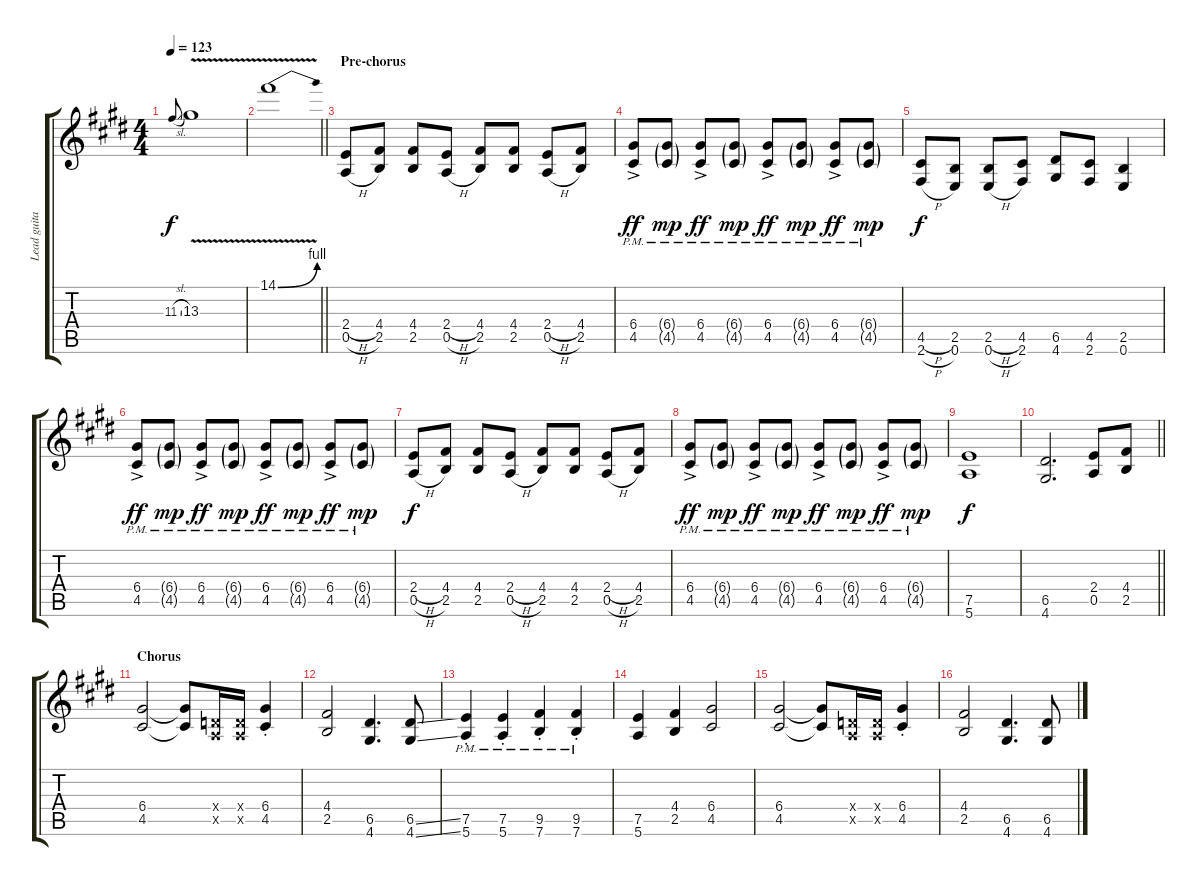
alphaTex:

\track ("Lead guitar" "Lead guita") {instrument overdrivenguitar}
\staff {score tabs}
\tuning (E4 B3 G3 D3 A2 E2) {hide}
\ts (4 4)
\tempo 123
\clef g2
\ks c#minor
11.3{sl}.8{gr onbeat dy f} 13.3{v}.1 |
\barLineRight lightlight
14.1{be (bend 0 0 60 4) v}.1 |
\section ("" "Pre-chorus")
(2.4{h} 0.5{h}).8 (4.4 2.5).8 (4.4 2.5).8 (2.4{h} 0.5{h}).8 (4.4 2.5).8 (4.4 2.5).8 (2.4{h} 0.5{h}).8 (4.4 2.5).8 |
(6.4{ac pm} 4.5{ac pm}).8{dy ff} (6.4{g pm} 4.5{g pm}).8{dy mp} (6.4{ac pm} 4.5{ac pm}).8{dy ff} (6.4{g pm} 4.5{g pm}).8{dy mp} (6.4{ac pm} 4.5{ac pm}).8{dy ff} (6.4{g pm} 4.5{g pm}).8{dy mp} (6.4{ac pm} 4.5{ac pm}).8{dy ff} (6.4{g pm} 4.5{g pm}).8{dy mp} |
(4.5{h} 2.6{h}).8{dy f} (2.5 0.6).8 (2.5{h} 0.6{h}).8 (4.5 2.6).8 (6.5 4.6).8 (4.5 2.6).8 (2.5 0.6).4 |
(6.4{ac pm} 4.5{ac pm}).8{dy ff} (6.4{g pm} 4.5{g pm}).8{dy mp} (6.4{ac pm} 4.5{ac pm}).8{dy ff} (6.4{g pm} 4.5{g pm}).8{dy mp} (6.4{ac pm} 4.5{ac pm}).8{dy ff} (6.4{g pm} 4.5{g pm}).8{dy mp} (6.4{ac pm} 4.5{ac pm}).8{dy ff} (6.4{g pm} 4.5{g pm}).8{dy mp} |
(2.4{h} 0.5{h}).8{dy f} (4.4 2.5).8 (4.4 2.5).8 (2.4{h} 0.5{h}).8 (4.4 2.5).8 (4.4 2.5).8 (2.4{h} 0.5{h}).8 (4.4 2.5).8 |
(6.4{ac pm} 4.5{ac pm}).8{dy ff} (6.4{g pm} 4.5{g pm}).8{dy mp} (6.4{ac pm} 4.5{ac pm}).8{dy ff} (6.4{g pm} 4.5{g pm}).8{dy mp} (6.4{ac pm} 4.5{ac pm}).8{dy ff} (6.4{g pm} 4.5{g pm}).8{dy mp} (6.4{ac pm} 4.5{ac pm}).8{dy ff} (6.4{g pm} 4.5{g pm}).8{dy mp} |
(7.5 5.6).1{dy f} |
\barLineRight lightlight
(6.5 4.6).2{d} (2.4 0.5).8 (4.4 2.5).8 |
\section ("" "Chorus")
(6.4 4.5).2 (6.4{t} 4.5{t}).8 (0.4{x} 0.5{x}).16 (0.4{x} 0.5{x}).16 (6.4{st} 4.5{st}).4 |
(4.4 2.5).2 (6.5 4.6).4{d} (6.5{ss} 4.6{ss}).8 |
(7.5{pm st} 5.6{pm st}).4 (7.5{pm st} 5.6{pm st}).4 (9.5{pm st} 7.6{pm st}).4 (9.5{pm st} 7.6{pm st}).4 |
(7.5 5.6).4 (4.4 2.5).4 (6.4 4.5).2 |
(6.4 4.5).2 (6.4{t} 4.5{t}).8 (0.4{x} 0.5{x}).16 (0.4{x} 0.5{x}).16 (6.4{st} 4.5{st}).4 |
(4.4 2.5).2 (6.5 4.6).4{d} (6.5{ss} 4.6{ss}).8
